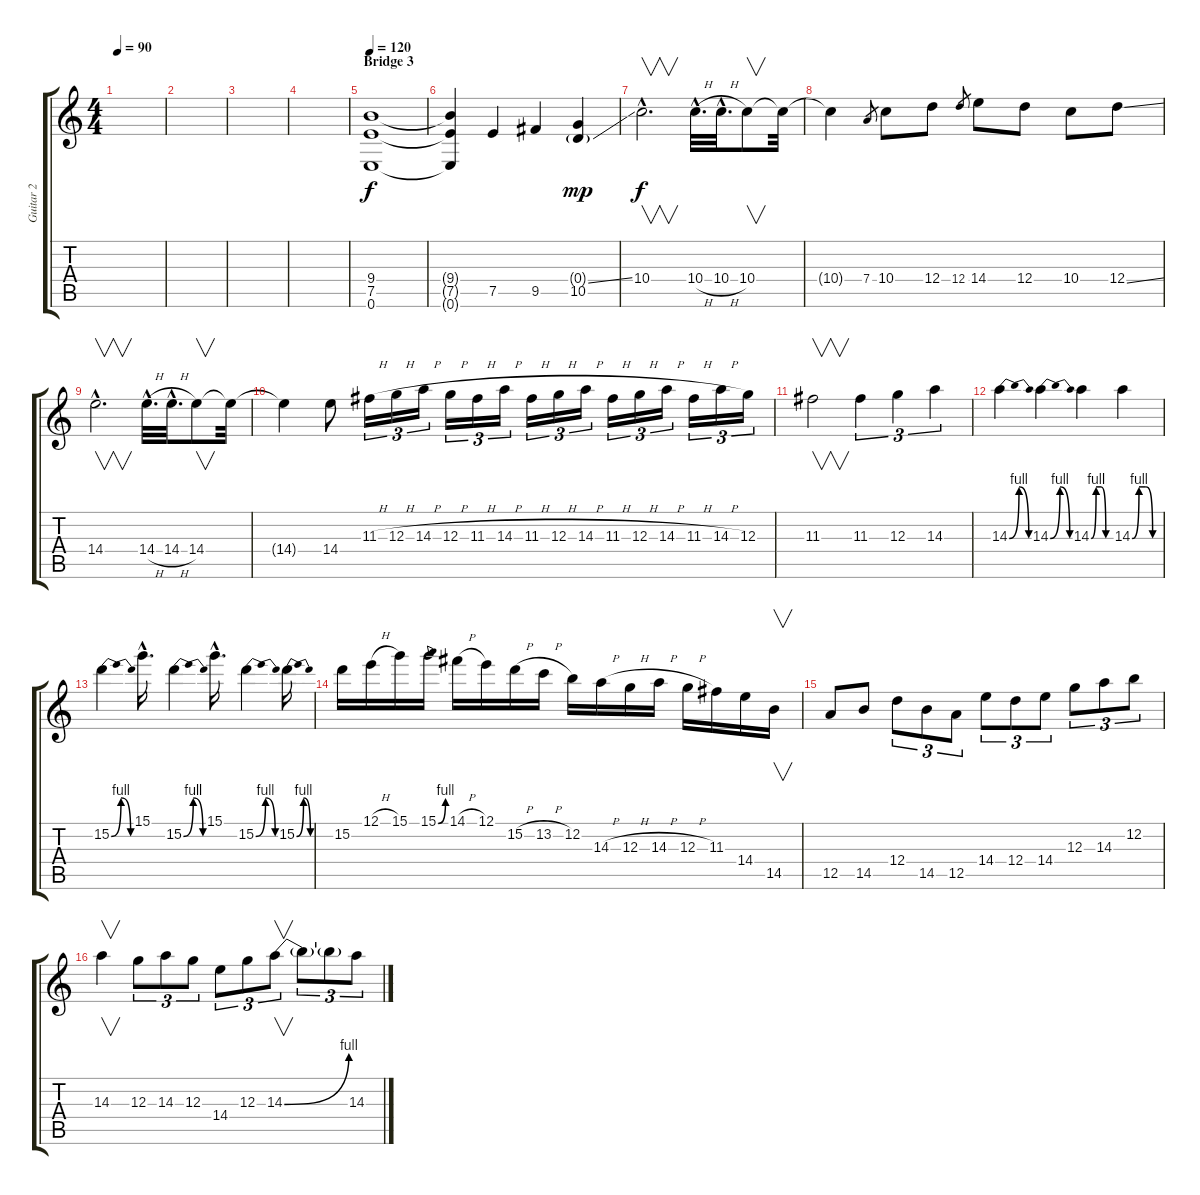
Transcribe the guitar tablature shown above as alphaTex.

\track ("Guitar 2" "Guitar 2") {instrument distortionguitar}
\staff {score tabs}
\tuning (E4 B3 G3 D3 A2 E2) {hide}
\ts (4 4)
\tempo 90
\clef g2
\ks c
|
|
|
|
\section ("" "Bridge 3")
\tempo 120
(9.4 7.5 0.6).1{volume 16} |
(9.4{t} 7.5{t} 0.6{t}).4 7.5.4 9.5.4 (0.4{ss g} 10.5).4{dy mp} |
10.4{hac}.2{v d dy f} 10.4{h hac}.32{d} 10.4{h hac}.32{d} 10.4.8{v} 10.4{t}.32 |
10.4{t}.4 7.4.8{gr} 10.4.8 12.4.8 12.4.8{gr} 14.4.8 12.4.8 10.4.8 12.4{ss}.8 |
14.4{hac}.2{v d} 14.4{h hac}.32{d} 14.4{h hac}.32{d} 14.4.8{v} 14.4{t}.32 |
14.4{t}.4 14.4.8 11.3{h}.16{tu (3 2)} 12.3{h}.16{tu (3 2)} 14.3{h}.16{tu (3 2)} 12.3{h}.16{tu (3 2)} 11.3{h}.16{tu (3 2)} 14.3{h}.16{tu (3 2)} 11.3{h}.16{tu (3 2)} 12.3{h}.16{tu (3 2)} 14.3{h}.16{tu (3 2)} 11.3{h}.16{tu (3 2)} 12.3{h}.16{tu (3 2)} 14.3{h}.16{tu (3 2)} 11.3{h}.16{tu (3 2)} 14.3{h}.16{tu (3 2)} 12.3.16{tu (3 2)} |
11.3.2{v} 11.3.4{tu (3 2)} 12.3.4{tu (3 2)} 14.3.4{tu (3 2)} |
14.3{be (bendrelease 0 0 45 4 45 4 60 0)}.4 14.3{be (bendrelease 0 0 53 4 53 4 60 0)}.4 14.3{be (custom 0 0 15 4 30 4 45 0 60 0)}.4 14.3{be (custom 0 0 15 4 30 4 45 0 60 0)}.4 |
15.2{be (bendrelease 0 0 30 4 45 4 60 0)}.4 15.1{hac}.16{d} 15.2{be (bendrelease 0 0 30 4 45 4 60 0)}.4 15.1{hac}.16{d} 15.2{be (bendrelease 0 0 30 4 45 4 60 0)}.4 15.2{be (bendrelease 0 0 30 4 45 4 60 0)}.16 |
15.2.16 12.1{h}.16 15.1.16 15.1{be (bend 0 0 60 4)}.16 14.1{h}.16 12.1.16 15.2{h}.16 13.2{h}.16 12.2.16 14.3{h}.16 12.3{h}.16 14.3{h}.16 12.3{h}.16 11.3.16 14.4.16 14.5.16{v} |
12.5.8 14.5.8 12.4.8{tu (3 2)} 14.5.8{tu (3 2)} 12.5.8{tu (3 2)} 14.4.8{tu (3 2)} 12.4.8{tu (3 2)} 14.4.8{tu (3 2)} 12.3.8{tu (3 2)} 14.3.8{tu (3 2)} 12.2.8{tu (3 2)} |
14.3.4{v} 12.3.8{tu (3 2)} 14.3.8{tu (3 2)} 12.3.8{tu (3 2)} 14.4.8{tu (3 2)} 12.3.8{tu (3 2)} 14.3{be (bend 0 0 60 4)}.8{v tu (3 2)} 14.3{t}.8{tu (3 2)} 14.3{t}.8{tu (3 2)} 14.3{ss}.8{tu (3 2)}
